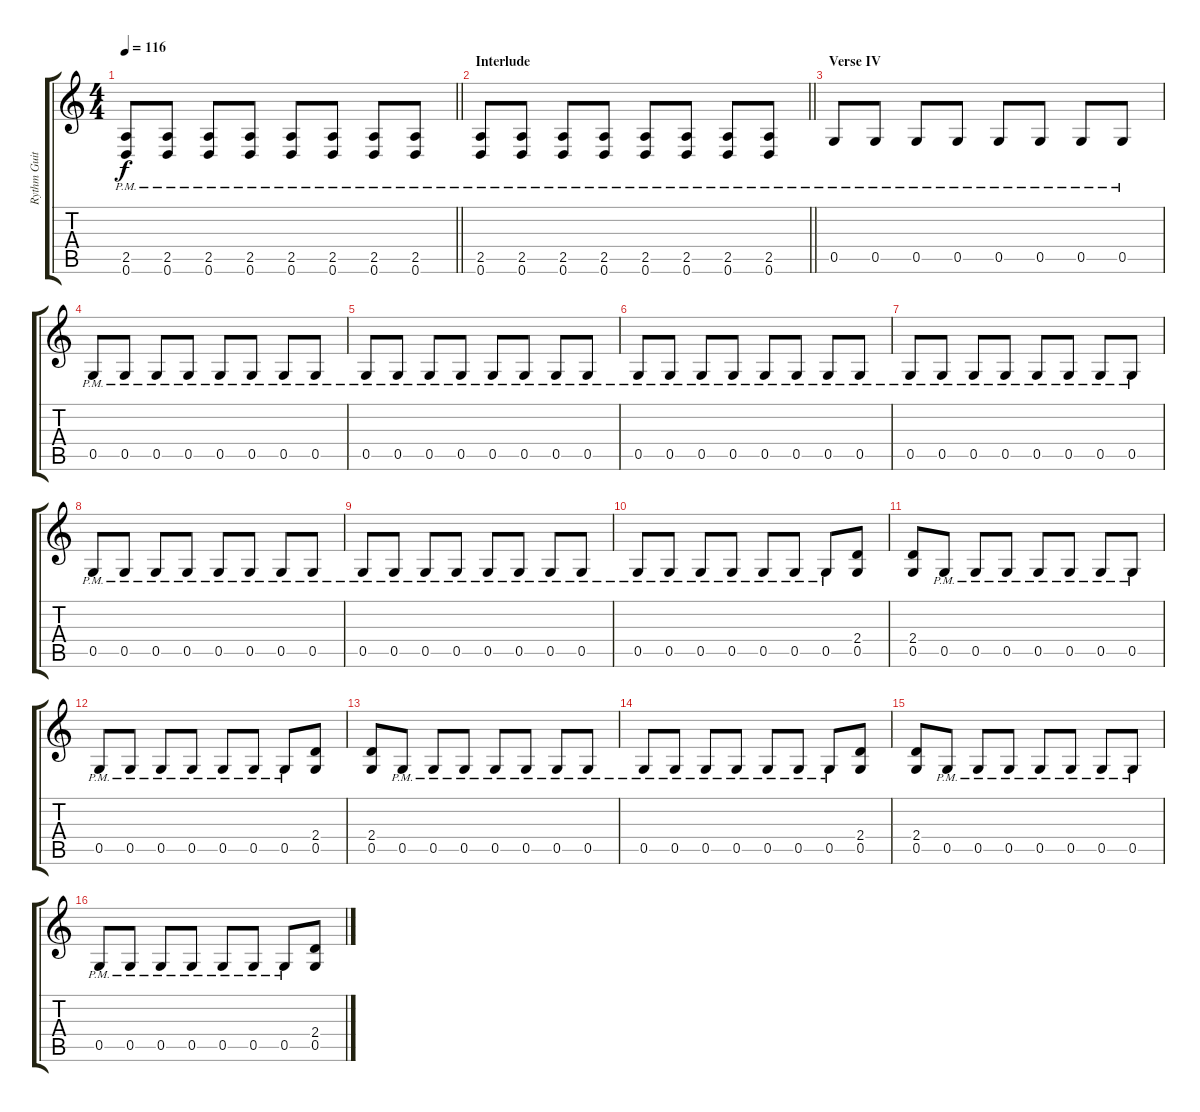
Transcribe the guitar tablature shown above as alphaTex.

\track ("Rythm Guitar II" "Rythm Guit") {instrument overdrivenguitar}
\staff {score tabs}
\tuning (D4 A3 F3 C3 G2 D2) {hide}
\ts (4 4)
\tempo 116
\clef g2
\barLineRight lightlight
\ks c
(2.5{pm} 0.6{pm}).8{dy f} (2.5{pm} 0.6{pm}).8 (2.5{pm} 0.6{pm}).8 (2.5{pm} 0.6{pm}).8 (2.5{pm} 0.6{pm}).8 (2.5{pm} 0.6{pm}).8 (2.5{pm} 0.6{pm}).8 (2.5{pm} 0.6{pm}).8 |
\section ("" "Interlude")
\barLineRight lightlight
(2.5{pm} 0.6{pm}).8 (2.5{pm} 0.6{pm}).8 (2.5{pm} 0.6{pm}).8 (2.5{pm} 0.6{pm}).8 (2.5{pm} 0.6{pm}).8 (2.5{pm} 0.6{pm}).8 (2.5{pm} 0.6{pm}).8 (2.5{pm} 0.6{pm}).8 |
\section ("" "Verse IV")
0.5{pm}.8{instrument electricguitarclean} 0.5{pm}.8 0.5{pm}.8 0.5{pm}.8 0.5{pm}.8 0.5{pm}.8 0.5{pm}.8 0.5{pm}.8 |
0.5{pm}.8 0.5{pm}.8 0.5{pm}.8 0.5{pm}.8 0.5{pm}.8 0.5{pm}.8 0.5{pm}.8 0.5{pm}.8 |
0.5{pm}.8 0.5{pm}.8 0.5{pm}.8 0.5{pm}.8 0.5{pm}.8 0.5{pm}.8 0.5{pm}.8 0.5{pm}.8 |
0.5{pm}.8 0.5{pm}.8 0.5{pm}.8 0.5{pm}.8 0.5{pm}.8 0.5{pm}.8 0.5{pm}.8 0.5{pm}.8 |
0.5{pm}.8 0.5{pm}.8 0.5{pm}.8 0.5{pm}.8 0.5{pm}.8 0.5{pm}.8 0.5{pm}.8 0.5{pm}.8 |
0.5{pm}.8 0.5{pm}.8 0.5{pm}.8 0.5{pm}.8 0.5{pm}.8 0.5{pm}.8 0.5{pm}.8 0.5{pm}.8 |
0.5{pm}.8 0.5{pm}.8 0.5{pm}.8 0.5{pm}.8 0.5{pm}.8 0.5{pm}.8 0.5{pm}.8 0.5{pm}.8 |
0.5{pm}.8 0.5{pm}.8 0.5{pm}.8 0.5{pm}.8 0.5{pm}.8 0.5{pm}.8 0.5{pm}.8 (2.4 0.5).8 |
(2.4 0.5).8 0.5{pm}.8 0.5{pm}.8 0.5{pm}.8 0.5{pm}.8 0.5{pm}.8 0.5{pm}.8 0.5{pm}.8 |
0.5{pm}.8 0.5{pm}.8 0.5{pm}.8 0.5{pm}.8 0.5{pm}.8 0.5{pm}.8 0.5{pm}.8 (2.4 0.5).8 |
(2.4 0.5).8 0.5{pm}.8 0.5{pm}.8 0.5{pm}.8 0.5{pm}.8 0.5{pm}.8 0.5{pm}.8 0.5{pm}.8 |
0.5{pm}.8 0.5{pm}.8 0.5{pm}.8 0.5{pm}.8 0.5{pm}.8 0.5{pm}.8 0.5{pm}.8 (2.4 0.5).8 |
(2.4 0.5).8 0.5{pm}.8 0.5{pm}.8 0.5{pm}.8 0.5{pm}.8 0.5{pm}.8 0.5{pm}.8 0.5{pm}.8 |
0.5{pm}.8 0.5{pm}.8 0.5{pm}.8 0.5{pm}.8 0.5{pm}.8 0.5{pm}.8 0.5{pm}.8 (2.4 0.5).8
